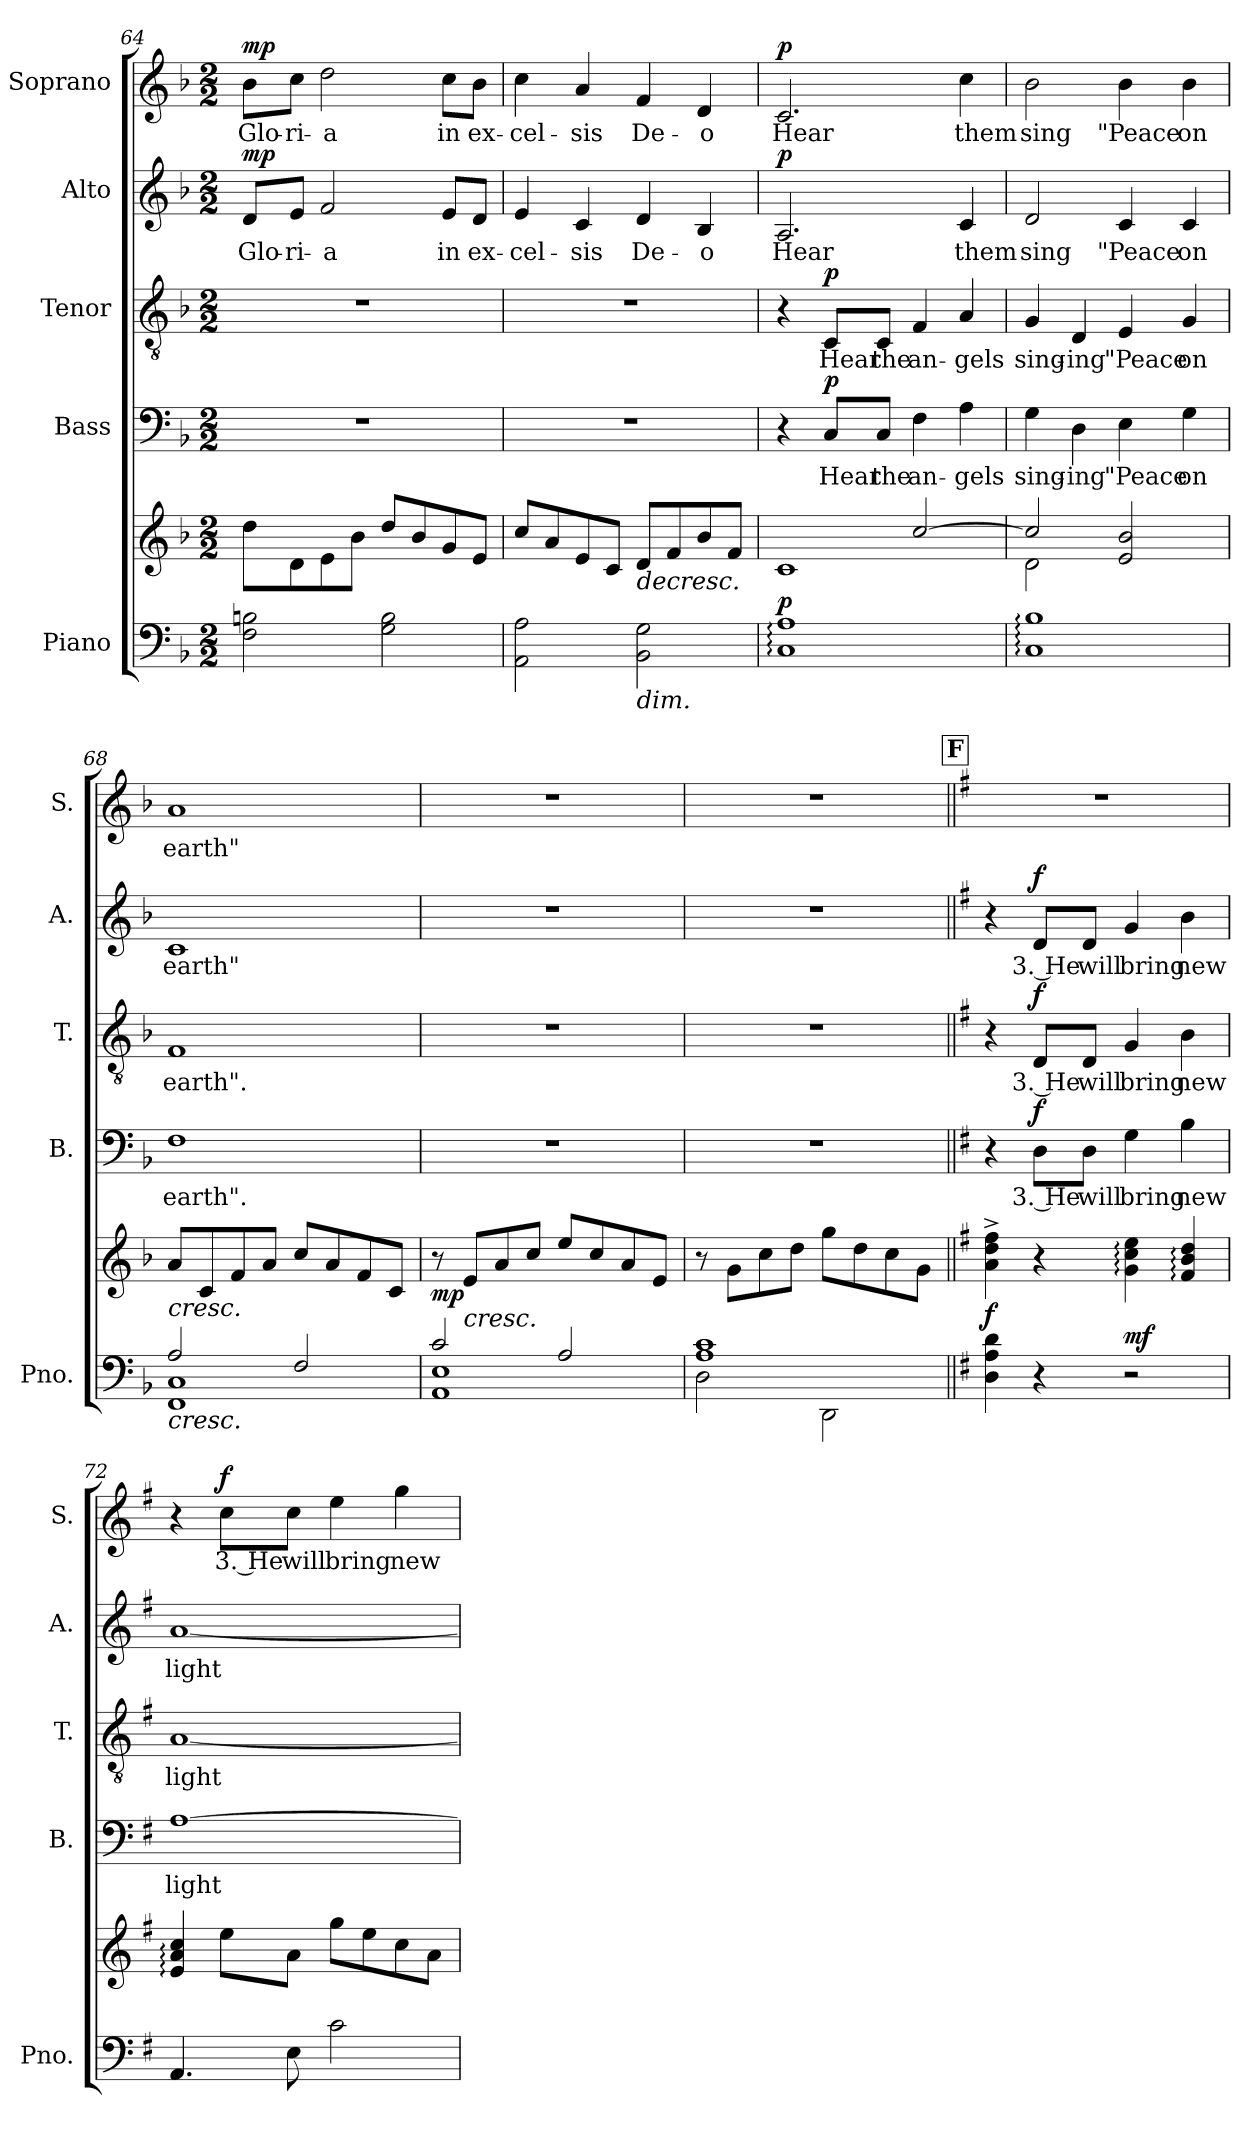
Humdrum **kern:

**kern	**kern	**dynam	**kern	**text	**dynam	**kern	**text	**dynam	**kern	**text	**dynam	**kern	**text	**dynam
*part5	*part5	*part5	*part4	*part4	*part4	*part3	*part3	*part3	*part2	*part2	*part2	*part1	*part1	*part1
*staff6	*staff5	*staff5/6	*staff4	*staff4	*staff4	*staff3	*staff3	*staff3	*staff2	*staff2	*staff2	*staff1	*staff1	*staff1
*I"Piano	*	*	*I"Bass	*	*	*I"Tenor	*	*	*I"Alto	*	*	*I"Soprano	*	*
*I'Pno.	*	*	*I'B.	*	*	*I'T.	*	*	*I'A.	*	*	*I'S.	*	*
*clefF4	*clefG2	*	*clefF4	*	*	*clefGv2	*	*	*clefG2	*	*	*clefG2	*	*
*k[b-]	*k[b-]	*	*k[b-]	*	*	*k[b-]	*	*	*k[b-]	*	*	*k[b-]	*	*
*M2/2	*M2/2	*	*M2/2	*	*	*M2/2	*	*	*M2/2	*	*	*M2/2	*	*
=64	=64	=64	=64	=64	=64	=64	=64	=64	=64	=64	=64	=64	=64	=64
!	!	!	!	!	!	!	!	!	!	!LO:LY:b	!LO:DY:a	!	!LO:LY:b	!LO:DY:a
2F\ 2Bn\	8dd\L	.	1r	.	.	1r	.	.	8d/L	Glo-	mp	8b-\L	Glo-	mp
!	!	!	!	!	!	!	!	!	!	!LO:LY:b	!	!	!LO:LY:b	!
.	8d\	.	.	.	.	.	.	.	8e/J	-ri-	.	8cc\J	-ri-	.
!	!	!	!	!	!	!	!	!	!	!LO:LY:b	!	!	!LO:LY:b	!
.	8e\	.	.	.	.	.	.	.	2f/	-a	.	2dd\	-a	.
.	8b-\J	.	.	.	.	.	.	.	.	.	.	.	.	.
2G\ 2B\	8dd/L	.	.	.	.	.	.	.	.	.	.	.	.	.
.	8b-/	.	.	.	.	.	.	.	.	.	.	.	.	.
!	!	!	!	!	!	!	!	!	!	!LO:LY:b	!	!	!LO:LY:b	!
.	8g/	.	.	.	.	.	.	.	8e/L	in	.	8cc\L	in	.
!	!	!	!	!	!	!	!	!	!	!LO:LY:b	!	!	!LO:LY:b	!
.	8e/J	.	.	.	.	.	.	.	8d/J	ex-	.	8b-\J	ex-	.
!!LO:LB:g=z
=65	=65	=65	=65	=65	=65	=65	=65	=65	=65	=65	=65	=65	=65	=65
!	!	!	!	!	!	!	!	!	!	!LO:LY:b	!	!	!LO:LY:b	!
2AA\ 2A\	8cc/L	.	1r	.	.	1r	.	.	4e/	-cel-	.	4cc\	-cel-	.
.	8a/	.	.	.	.	.	.	.	.	.	.	.	.	.
!	!	!	!	!	!	!	!	!	!	!LO:LY:b	!	!	!LO:LY:b	!
.	8e/	.	.	.	.	.	.	.	4c/	-sis	.	4a/	-sis	.
.	8c/J	.	.	.	.	.	.	.	.	.	.	.	.	.
!LO:TX:b:i:t=dim.	!	!	!	!	!	!	!	!	!	!	!	!	!	!
!	!	!LO:HP:b	!	!	!	!	!	!	!	!LO:LY:b	!	!	!LO:LY:b	!
2BB-\ 2G\	8d/L	>	.	.	.	.	.	.	4d/	De-	.	4f/	De-	.
.	8f/	.	.	.	.	.	.	.	.	.	.	.	.	.
!	!	!	!	!	!	!	!	!	!	!LO:LY:b	!	!	!LO:LY:b	!
.	8b-/	.	.	.	.	.	.	.	4B-/	-o	.	4d/	-o	.
.	8f/J	.	.	.	.	.	.	.	.	.	.	.	.	.
=66	=66	=66	=66	=66	=66	=66	=66	=66	=66	=66	=66	=66	=66	=66
*	*^	*	*	*	*	*	*	*	*	*	*	*	*	*
!	!	!	!LO:DY:a=2	!	!	!	!	!	!	!	!LO:LY:b	!LO:DY:a	!	!LO:LY:b	!LO:DY:a
1C: 1A: 1cyy:	2ryy	1c	p	4r	.	.	4r	.	.	2.A/	Hear	p	2.c/	Hear	p
!	!	!	!	!	!LO:LY:b	!LO:DY:a	!	!LO:LY:b	!LO:DY:a	!	!	!	!	!	!
.	.	.	.	8C/L	Hear	p	8C/L	Hear	p	.	.	.	.	.	.
!	!	!	!	!	!LO:LY:b	!	!	!LO:LY:b	!	!	!	!	!	!	!
.	.	.	.	8C/J	the	.	8C/J	the	.	.	.	.	.	.	.
!	!	!	!	!	!LO:LY:b	!	!	!LO:LY:b	!	!	!	!	!	!	!
.	[2cc/	.	]	4F\	an-	.	4F/	an-	.	.	.	.	.	.	.
!	!	!	!	!	!LO:LY:b	!	!	!LO:LY:b	!	!	!LO:LY:b	!	!	!LO:LY:b	!
.	.	.	.	4A\	-gels	.	4A/	-gels	.	4c/	them	.	4cc\	them	.
=67	=67	=67	=67	=67	=67	=67	=67	=67	=67	=67	=67	=67	=67	=67	=67
!	!	!	!	!	!LO:LY:b	!	!	!LO:LY:b	!	!	!LO:LY:b	!	!	!LO:LY:b	!
1C: 1B-: 1dyy:	2cc/]	2d\	.	4G\	sing-	.	4G/	sing-	.	2d/	sing	.	2b-\	sing	.
!	!	!	!	!	!LO:LY:b	!	!	!LO:LY:b	!	!	!	!	!	!	!
.	.	.	.	4D\	-ing	.	4D/	-ing	.	.	.	.	.	.	.
!	!	!	!	!	!LO:LY:b	!	!	!LO:LY:b	!	!	!LO:LY:b	!	!	!LO:LY:b	!
.	2e/ 2b-/	2ryy	.	4E\	"Peace	.	4E/	"Peace	.	4c/	"Peace	.	4b-\	"Peace	.
!	!	!	!	!	!LO:LY:b	!	!	!LO:LY:b	!	!	!LO:LY:b	!	!	!LO:LY:b	!
.	.	.	.	4G\	on	.	4G/	on	.	4c/	on	.	4b-\	on	.
*	*v	*v	*	*	*	*	*	*	*	*	*	*	*	*	*
=68	=68	=68	=68	=68	=68	=68	=68	=68	=68	=68	=68	=68	=68	=68
*^	*	*	*	*	*	*	*	*	*	*	*	*	*	*
!LO:TX:b:i:t=cresc.	!	!	!	!	!	!	!	!	!	!	!	!	!	!	!
!	!	!	!LO:HP:b	!	!LO:LY:b	!	!	!LO:LY:b	!	!	!LO:LY:b	!	!	!LO:LY:b	!
2A/	1FF 1C	8a/L	<	1F	earth".	.	1F	earth".	.	1c	earth"	.	1a	earth"	.
.	.	8c/	.	.	.	.	.	.	.	.	.	.	.	.	.
.	.	8f/	.	.	.	.	.	.	.	.	.	.	.	.	.
.	.	8a/J	.	.	.	.	.	.	.	.	.	.	.	.	.
2F/	.	8cc/L	.	.	.	.	.	.	.	.	.	.	.	.	.
.	.	8a/	.	.	.	.	.	.	.	.	.	.	.	.	.
.	.	8f/	.	.	.	.	.	.	.	.	.	.	.	.	.
.	.	8c/J	.	.	.	.	.	.	.	.	.	.	.	.	.
=69	=69	=69	=69	=69	=69	=69	=69	=69	=69	=69	=69	=69	=69	=69	=69
!	!	!	!LO:DY:b	!	!	!	!	!	!	!	!	!	!	!	!
2c/	1AA 1E	8r	mp	1r	.	.	1r	.	.	1r	.	.	1r	.	.
!	!	!	!LO:HP:n=1:b	!	!	!	!	!	!	!	!	!	!	!	!
.	.	8e/L	[ <	.	.	.	.	.	.	.	.	.	.	.	.
.	.	8a/	.	.	.	.	.	.	.	.	.	.	.	.	.
.	.	8cc/J	.	.	.	.	.	.	.	.	.	.	.	.	.
2A/	.	8ee/L	.	.	.	.	.	.	.	.	.	.	.	.	.
.	.	8cc/	.	.	.	.	.	.	.	.	.	.	.	.	.
.	.	8a/	.	.	.	.	.	.	.	.	.	.	.	.	.
.	.	8e/J	.	.	.	.	.	.	.	.	.	.	.	.	.
!!LO:PB:g=z
=70	=70	=70	=70	=70	=70	=70	=70	=70	=70	=70	=70	=70	=70	=70	=70
2D\	1A 1c	8r	.	1r	.	.	1r	.	.	1r	.	.	1r	.	.
.	.	8g\L	.	.	.	.	.	.	.	.	.	.	.	.	.
.	.	8cc\	.	.	.	.	.	.	.	.	.	.	.	.	.
.	.	8dd\J	.	.	.	.	.	.	.	.	.	.	.	.	.
2DD\	.	8gg\L	.	.	.	.	.	.	.	.	.	.	.	.	.
.	.	8dd\	.	.	.	.	.	.	.	.	.	.	.	.	.
.	.	8cc\	.	.	.	.	.	.	.	.	.	.	.	.	.
.	.	8g\J	.	.	.	.	.	.	.	.	.	.	.	.	.
*v	*v	*	*	*	*	*	*	*	*	*	*	*	*	*	*
!!LO:REH:place=s1:a:B:fs=16:t=F
=71||	=71||	=71||	=71||	=71||	=71||	=71||	=71||	=71||	=71||	=71||	=71||	=71||	=71||	=71||
*k[f#]	*k[f#]	*	*k[f#]	*	*	*k[f#]	*	*	*k[f#]	*	*	*k[f#]	*	*
!	!	!LO:DY:b	!	!	!	!	!	!	!	!	!	!	!	!
4D\ 4A\ 4d\	4a\^ 4dd\^ 4ff#\^	f	4r	.	.	4r	.	.	4r	.	.	1r	.	.
!	!	!	!	!LO:LY:b	!LO:DY:a	!	!LO:LY:b	!LO:DY:a	!	!LO:LY:b	!LO:DY:a	!	!	!
4r	4r	[	8D\L	3. He	f	8D/L	3. He	f	8d/L	3. He	f	.	.	.
!	!	!	!	!LO:LY:b	!	!	!LO:LY:b	!	!	!LO:LY:b	!	!	!	!
.	.	.	8D\J	will	.	8D/J	will	.	8d/J	will	.	.	.	.
!	!	!LO:DY:a=2	!	!LO:LY:b	!	!	!LO:LY:b	!	!	!LO:LY:b	!	!	!	!
2r	4g\: 4cc\: 4ee\:	mf	4G\	bring	.	4G/	bring	.	4g/	bring	.	.	.	.
!	!	!	!	!LO:LY:b	!	!	!LO:LY:b	!	!	!LO:LY:b	!	!	!	!
.	4f#/: 4b/: 4dd/:	.	4B\	new	.	4B\	new	.	4b\	new	.	.	.	.
=72	=72	=72	=72	=72	=72	=72	=72	=72	=72	=72	=72	=72	=72	=72
!	!	!	!	!LO:LY:b	!	!	!LO:LY:b	!	!	!LO:LY:b	!	!	!	!
4.AA/	4e/: 4a/: 4cc/:	.	[1A	light	.	[1A	light	.	[1a	light	.	4r	.	.
!	!	!	!	!	!	!	!	!	!	!	!	!	!LO:LY:b	!LO:DY:a
.	8ee\L	.	.	.	.	.	.	.	.	.	.	8cc\L	3. He	f
!	!	!	!	!	!	!	!	!	!	!	!	!	!LO:LY:b	!
8E\	8a\J	.	.	.	.	.	.	.	.	.	.	8cc\J	will	.
!	!	!	!	!	!	!	!	!	!	!	!	!	!LO:LY:b	!
2c\	8gg\L	.	.	.	.	.	.	.	.	.	.	4ee\	bring	.
.	8ee\	.	.	.	.	.	.	.	.	.	.	.	.	.
!	!	!	!	!	!	!	!	!	!	!	!	!	!LO:LY:b	!
.	8cc\	.	.	.	.	.	.	.	.	.	.	4gg\	new	.
.	8a\J	.	.	.	.	.	.	.	.	.	.	.	.	.
=	=	=	=	=	=	=	=	=	=	=	=	=	=	=
*-	*-	*-	*-	*-	*-	*-	*-	*-	*-	*-	*-	*-	*-	*-
